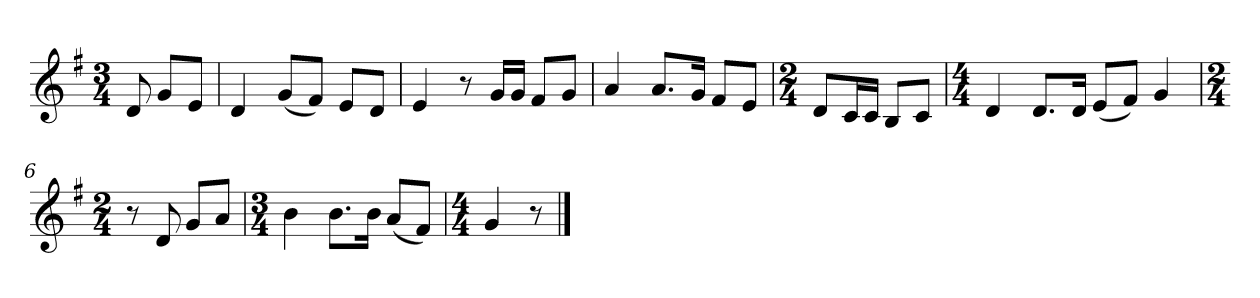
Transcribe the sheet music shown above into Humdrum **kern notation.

**kern
*part1
*staff1
*k[f#]
*M3/4
*MM120
=
8d
8gL
8eJ
=1
4d
(8gL
8f#J)
8eL
8dJ
=2
4e
8r
16gLL
16gJJ
8f#L
8gJ
=3
4a
8.aL
16gJk
8f#L
8eJ
=4
*M2/4
8dL
16cL
16cJJ
8BL
8cJ
=5
*M4/4
4d
8.dL
16dJk
(8eL
8f#J)
4g
=6
*M2/4
8r
8d
8gL
8aJ
=7
*M3/4
4b
8.bL
16bJk
(8aL
8f#J)
=8
*M4/4
4g
8r
==
*-
